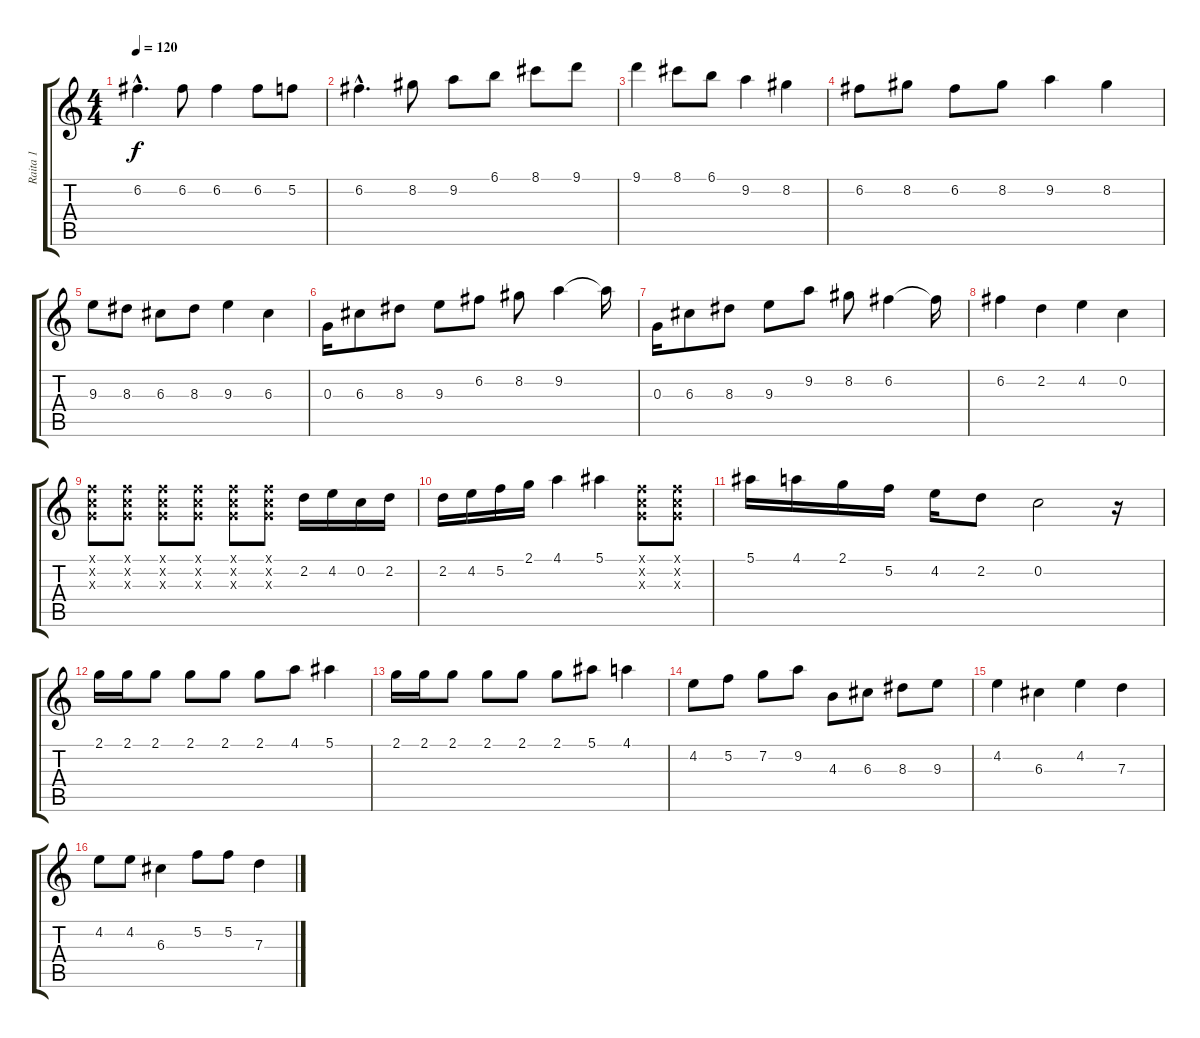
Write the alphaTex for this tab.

\track ("Raita 1" "Raita 1") {instrument overdrivenguitar}
\staff {score tabs}
\tuning (F4 C4 G3 D3 A2 E2) {hide}
\ts (4 4)
\tempo 120
\clef g2
\ks c
6.2{hac}.4{d dy f} 6.2.8 6.2.4 6.2.8 5.2.8 |
6.2{hac}.4{d} 8.2.8 9.2.8 6.1.8 8.1.8 9.1.8 |
9.1.4 8.1.8 6.1.8 9.2.4 8.2.4 |
6.2.8 8.2.8 6.2.8 8.2.8 9.2.4 8.2.4 |
9.3.8 8.3.8 6.3.8 8.3.8 9.3.4 6.3.4 |
0.3.16 6.3.8 8.3.8 9.3.8 6.2.8 8.2.8 9.2.4 9.2{t}.16 |
0.3.16 6.3.8 8.3.8 9.3.8 9.2.8 8.2.8 6.2.4 6.2{t}.16 |
6.2.4 2.2.4 4.2.4 0.2.4 |
(0.1{x} 0.2{x} 0.3{x}).8 (0.1{x} 0.2{x} 0.3{x}).8 (0.1{x} 0.2{x} 0.3{x}).8 (0.1{x} 0.2{x} 0.3{x}).8 (0.1{x} 0.2{x} 0.3{x}).8 (0.1{x} 0.2{x} 0.3{x}).8 2.2.16 4.2.16 0.2.16 2.2.16 |
2.2.16 4.2.16 5.2.16 2.1.16 4.1.4 5.1.4 (0.1{x} 0.2{x} 0.3{x}).8 (0.1{x} 0.2{x} 0.3{x}).8 |
5.1.16 4.1.16 2.1.16 5.2.16 4.2.16 2.2.8 0.2.2 r.16 |
2.1.16 2.1.16 2.1.8 2.1.8 2.1.8 2.1.8 4.1.8 5.1.4 |
2.1.16 2.1.16 2.1.8 2.1.8 2.1.8 2.1.8 5.1.8 4.1.4 |
4.2.8 5.2.8 7.2.8 9.2.8 4.3.8 6.3.8 8.3.8 9.3.8 |
4.2.4 6.3.4 4.2.4 7.3.4 |
4.2.8 4.2.8 6.3.4 5.2.8 5.2.8 7.3.4
